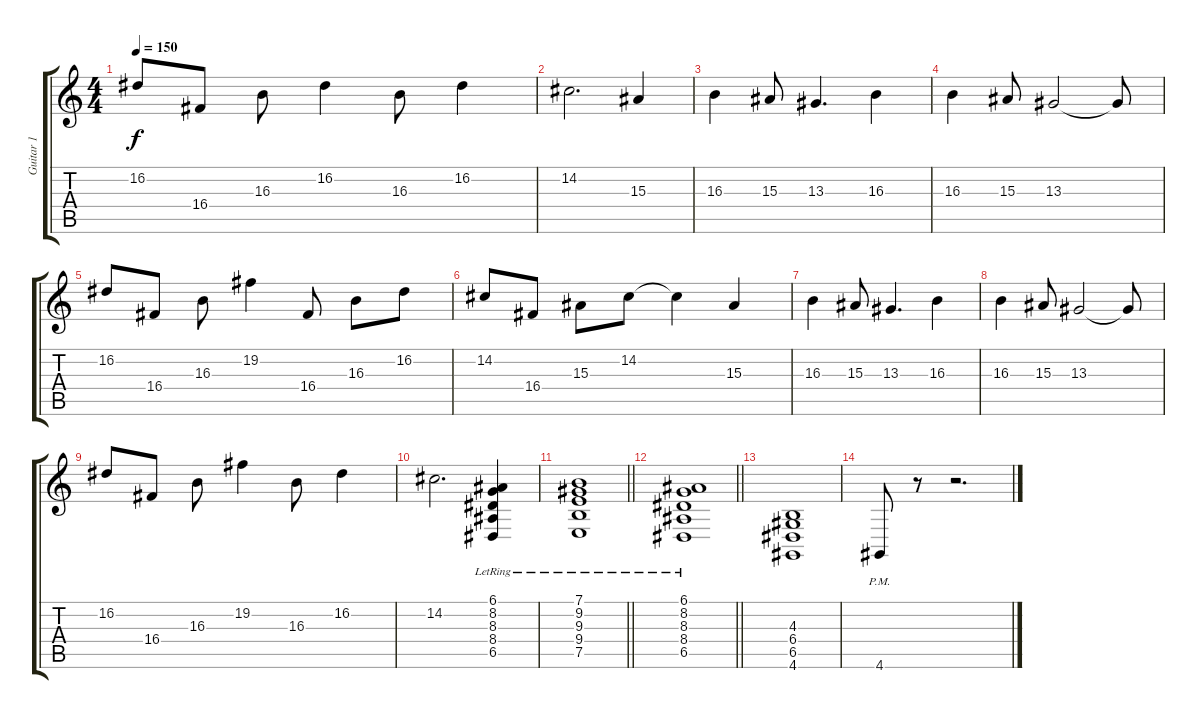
\track ("Guitar 1" "Guitar 1") {instrument electricgrandpiano}
\staff {score tabs}
\tuning (E4 B3 G3 D3 A2 E2) {hide}
\ts (4 4)
\tempo 150
\clef g2
\ks c
16.2.8{dy f} 16.4.8 16.3.8 16.2.4 16.3.8 16.2.4 |
14.2.2{d} 15.3.4 |
16.3.4 15.3.8 13.3.4{d} 16.3.4 |
16.3.4 15.3.8 13.3.2 13.3{t}.8 |
16.2.8 16.4.8 16.3.8 19.2.4 16.4.8 16.3.8 16.2.8 |
14.2.8 16.4.8 15.3.8 14.2.8 14.2{t}.4 15.3.4 |
16.3.4 15.3.8 13.3.4{d} 16.3.4 |
16.3.4 15.3.8 13.3.2 13.3{t}.8 |
16.2.8 16.4.8 16.3.8 19.2.4 16.3.8 16.2.4 |
14.2.2{d} (6.1{lr} 8.2{lr} 8.3 8.4{lr} 6.5{lr}).4 |
\barLineRight lightlight
(7.1{lr} 9.2{lr} 9.3{lr} 9.4{lr} 7.5{lr}).1 |
\barLineRight lightlight
(6.1{lr} 8.2{lr} 8.3{lr} 8.4{lr} 6.5{lr}).1 |
(4.3 6.4 6.5 4.6).1 |
4.6{pm}.8 r.8 r.2{d}
